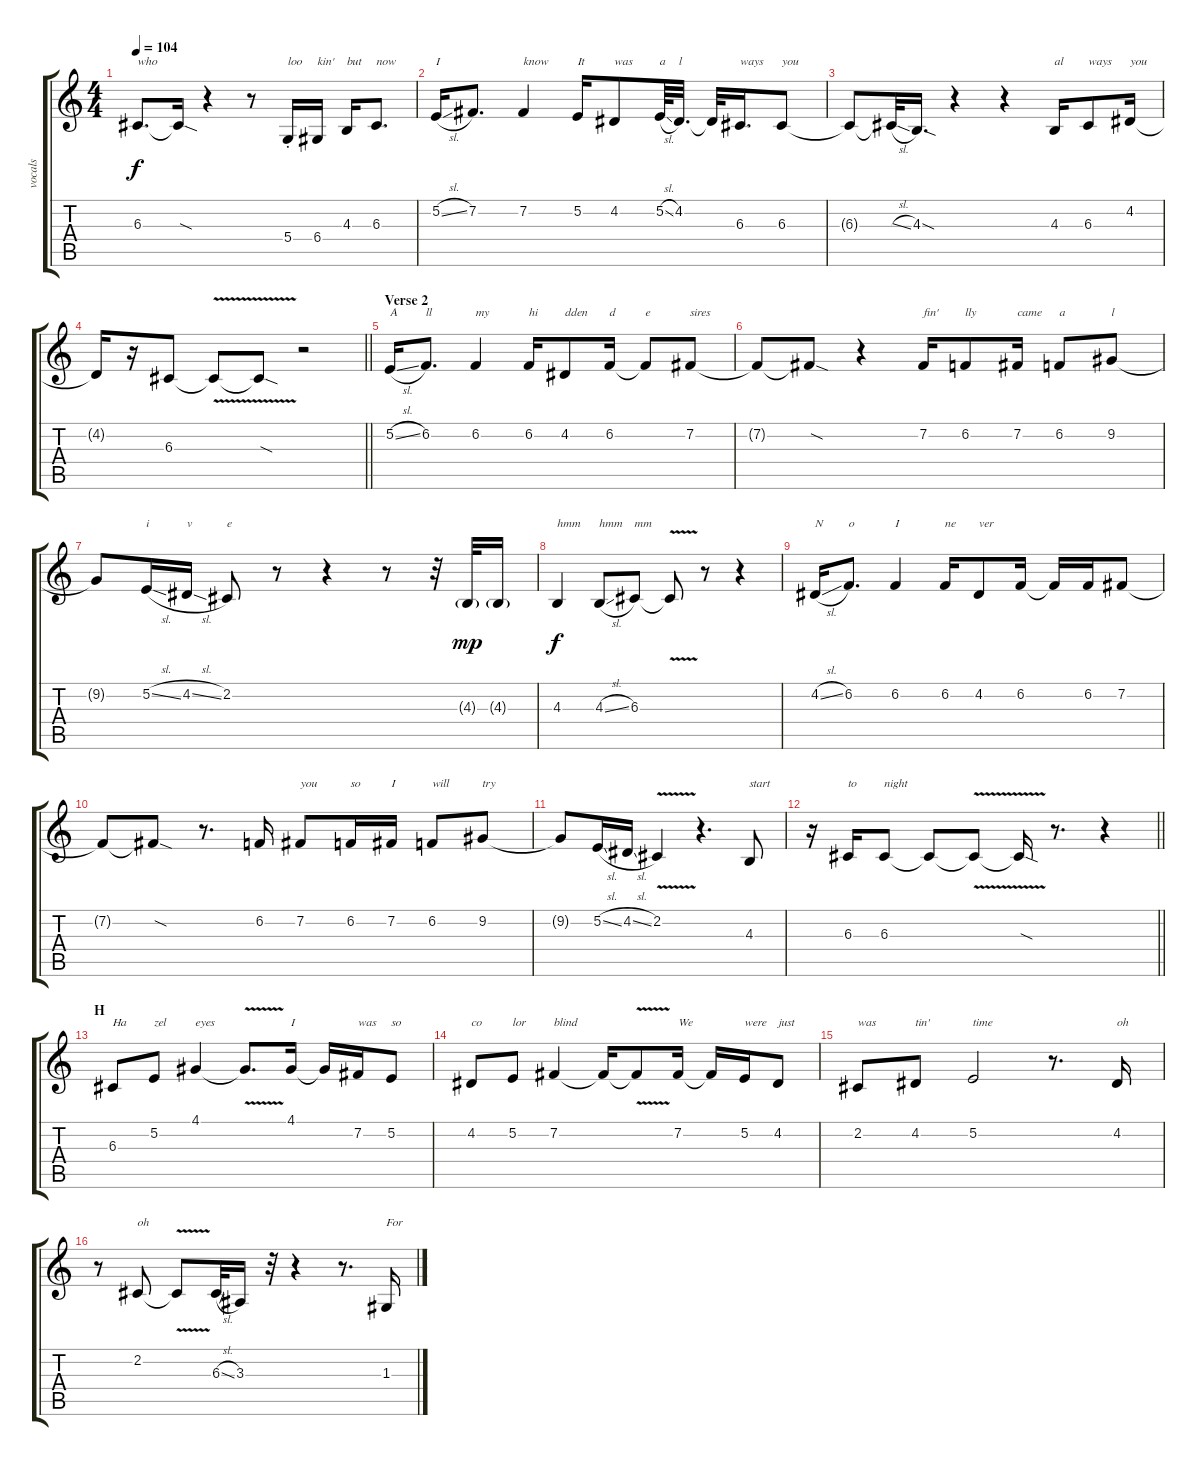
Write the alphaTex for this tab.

\track ("vocals" "vocals") {instrument lead1square}
\staff {score tabs}
\tuning (E4 B3 G3 D3 A2 E2) {hide}
\ts (4 4)
\tempo 104
\clef g2
\ks c
6.3.8{d txt "who" dy f} 6.3{sod t}.16 r.4 r.8 5.4{st}.16{txt "loo"} 6.4.16{txt "kin'"} 4.3.16{txt "but"} 6.3.8{d txt "now"} |
5.2{sl}.16{txt "I"} 7.2.8{d} 7.2.4{txt "know"} 5.2.16{txt "It"} 4.2.8{txt "was"} 5.2{sl}.64{txt "a"} 4.2.32{d txt "l"} 4.2{t}.32 6.3.16{d txt "ways"} 6.3.8{txt "you"} |
6.3{t}.8 6.3{sl t}.32 4.3{sod}.16{d} r.4 r.4 4.3.16{txt "al"} 6.3.8{txt "ways"} 4.2.16{txt "you"} |
\barLineRight lightlight
4.2{t}.16 r.16 6.3.8 6.3{v t}.8 6.3{sod t}.8 r.2 |
\section ("" "Verse 2")
5.2{sl}.16{txt "A"} 6.2.8{d txt "ll"} 6.2.4{txt "my"} 6.2.16{txt "hi"} 4.2.8{txt "dden"} 6.2.16{txt "d"} 6.2{t}.8{txt "e"} 7.2.8{txt "sires"} |
7.2{t}.8 7.2{sod t}.8 r.4 7.2.16{txt "fin'"} 6.2.8{txt "lly"} 7.2.16{txt "came"} 6.2.8{txt "a"} 9.2.8{txt "l"} |
9.2{t}.8 5.2{sl}.16{txt "i"} 4.2{sl}.16{txt "v"} 2.2.8{txt "e"} r.8 r.4 r.8 r.32 4.3{g}.32{dy mp} 4.3{g}.16 |
4.3.4{txt "hmm" dy f} 4.3{sl}.8{txt "hmm"} 6.3.8{txt "mm"} 6.3{v t}.8 r.8 r.4 |
4.2{sl}.16{txt "N"} 6.2.8{d txt "o"} 6.2.4{txt "I"} 6.2.16{txt "ne"} 4.2.8{txt "ver"} 6.2.16 6.2{t}.16 6.2.16 7.2.8 |
7.2{t}.8 7.2{sod t}.8 r.8{d} 6.2.16 7.2.8{txt "you"} 6.2.16{txt "so"} 7.2.16{txt "I"} 6.2.8{txt "will"} 9.2.8{txt "try"} |
9.2{t}.8 5.2{sl}.16 4.2{sl}.16 2.2{v}.4 r.4{d} 4.3.8{txt "start"} |
\barLineRight lightlight
r.16 6.3.16{txt "to"} 6.3.8{txt "night"} 6.3{t}.8 6.3{v t}.8 6.3{sod t}.16 r.8{d} r.4 |
\section ("" "H")
6.3.8{txt "Ha"} 5.2.8{txt "zel"} 4.1.4{txt "eyes"} 4.1{v t}.8{d} 4.1.16{txt "I"} 4.1{t}.16 7.2.16{txt "was"} 5.2.8{txt "so"} |
4.2.8{txt "co"} 5.2.8{txt "lor"} 7.2.4{txt "blind"} 7.2{t}.16 7.2{v t}.8 7.2.16{txt "We"} 7.2{t}.16 5.2.16{txt "were"} 4.2.8{txt "just"} |
2.2.8{txt "was"} 4.2.8{txt "tin'"} 5.2.2{txt "time"} r.8{d} 4.2.16{txt "oh"} |
r.8 2.2.8{txt "oh"} 2.2{v t}.8 6.3{sl}.32 3.3.16 r.32 r.4 r.8{d} 1.3.16{txt "For"}
